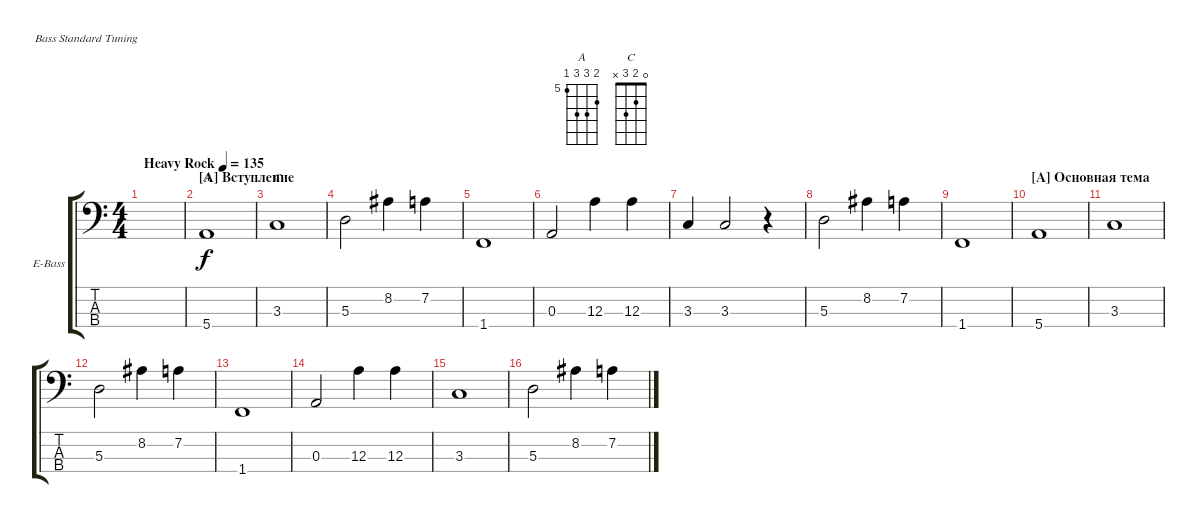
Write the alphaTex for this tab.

\defaultSystemsLayout 4
\bracketExtendMode groupsimilarinstruments
\firstSystemTrackNameOrientation horizontal
\otherSystemsTrackNameOrientation horizontal
\track ("Electric Bass" "E-Bass") {instrument electricbassfinger}
\staff {score tabs}
\tuning (G2 D2 A1 E1)
\chord ("A" 6 7 7 5) {firstfret 5}
\chord ("C" 0 2 3 x)
\ts (4 4)
\tempo (135 "Heavy Rock")
\clef f4
\ks c
|
\section ("A" "Вступление")
5.4.1{ch "A"} |
3.3.1{ch "C"} |
5.3.2 8.2.4 7.2.4 |
1.4.1 |
0.3.2 12.3.4 12.3.4 |
3.3.4 3.3.2 r.4 |
5.3.2 8.2.4 7.2.4 |
1.4.1 |
\section ("A" "Основная тема")
5.4.1 |
3.3.1 |
5.3.2 8.2.4 7.2.4 |
1.4.1 |
0.3.2 12.3.4 12.3.4 |
3.3.1 |
5.3.2 8.2.4 7.2.4
